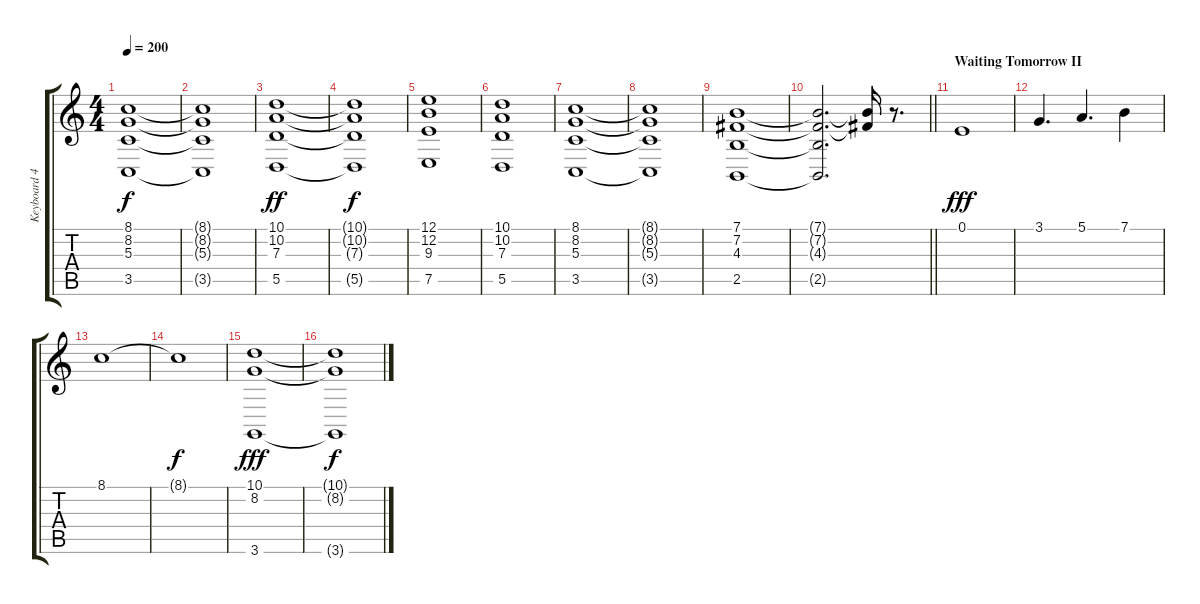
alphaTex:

\track ("Keyboard 4" "Keyboard 4") {instrument stringensemble1}
\staff {score tabs}
\tuning (E4 B3 G3 D3 A2 E2) {hide}
\ts (4 4)
\tempo 200
\clef g2
\ks c
(8.1 8.2 5.3 3.5).1{dy f volume 14} |
(8.1{t} 8.2{t} 5.3{t} 3.5{t}).1 |
(10.1 10.2 7.3 5.5).1{dy ff} |
(10.1{t} 10.2{t} 7.3{t} 5.5{t}).1{dy f} |
(12.1 12.2 9.3 7.5).1 |
(10.1 10.2 7.3 5.5).1 |
(8.1 8.2 5.3 3.5).1 |
(8.1{t} 8.2{t} 5.3{t} 3.5{t}).1 |
(7.1 7.2 4.3 2.5).1 |
\barLineRight lightlight
(7.1{t} 7.2{t} 4.3{t} 2.5{t}).2{d} (7.1{t} 7.2{t}).16 r.8{d} |
\section ("" "Waiting Tomorrow II")
0.1.1{dy fff} |
3.1.4{d} 5.1.4{d} 7.1.4 |
8.1.1 |
8.1{t}.1{dy f} |
(10.1 8.2 3.6).1{dy fff} |
(10.1{t} 8.2{t} 3.6{t}).1{dy f}
